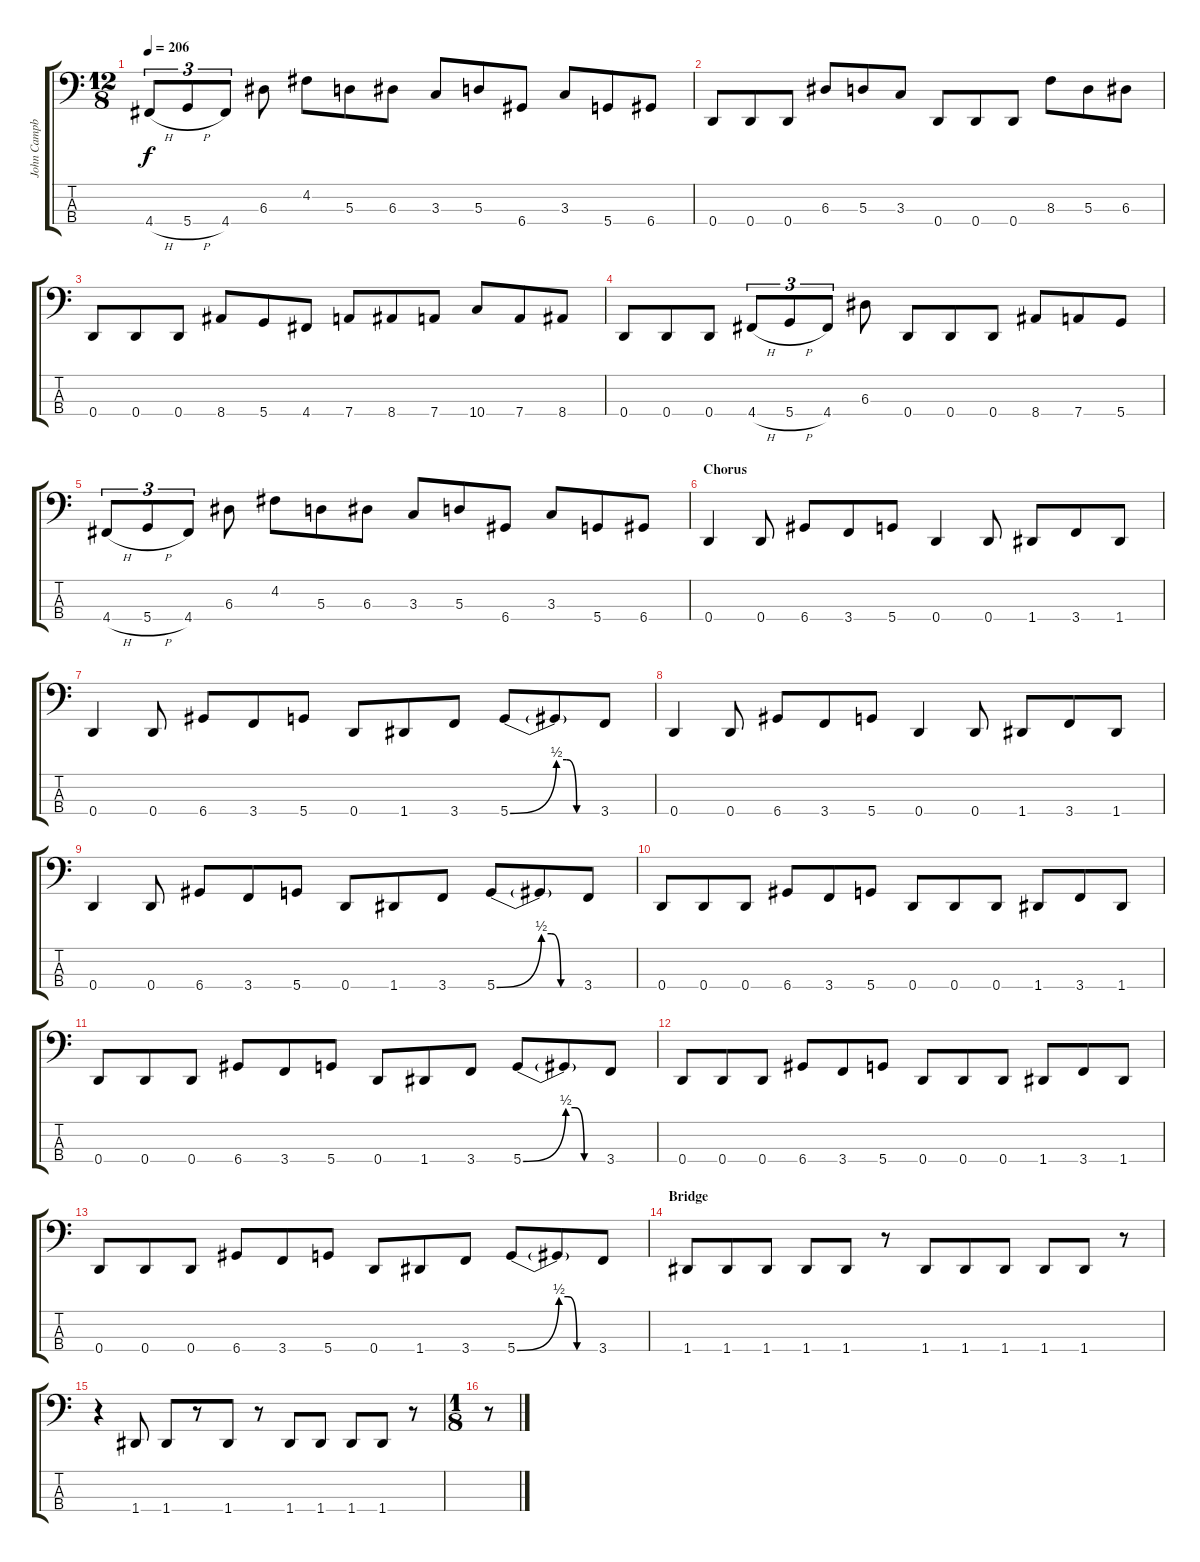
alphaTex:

\track ("John Campbell" "John Campb") {instrument electricbasspick}
\staff {score tabs}
\tuning (G2 D2 A1 D1) {hide}
\ts (12 8)
\tempo 206
\clef f4
\ks c
4.4{h}.8{tu (3 2) dy f} 5.4{h}.8{tu (3 2)} 4.4.8{tu (3 2)} 6.3.8 4.2.8 5.3.8 6.3.8 3.3.8 5.3.8 6.4.8 3.3.8 5.4.8 6.4.8 |
0.4.8 0.4.8 0.4.8 6.3.8 5.3.8 3.3.8 0.4.8 0.4.8 0.4.8 8.3.8 5.3.8 6.3.8 |
0.4.8 0.4.8 0.4.8 8.4.8 5.4.8 4.4.8 7.4.8 8.4.8 7.4.8 10.4.8 7.4.8 8.4.8 |
0.4.8 0.4.8 0.4.8 4.4{h}.8{tu (3 2)} 5.4{h}.8{tu (3 2)} 4.4.8{tu (3 2)} 6.3.8 0.4.8 0.4.8 0.4.8 8.4.8 7.4.8 5.4.8 |
4.4{h}.8{tu (3 2)} 5.4{h}.8{tu (3 2)} 4.4.8{tu (3 2)} 6.3.8 4.2.8 5.3.8 6.3.8 3.3.8 5.3.8 6.4.8 3.3.8 5.4.8 6.4.8 |
\section ("" "Chorus")
0.4.4 0.4.8 6.4.8 3.4.8 5.4.8 0.4.4 0.4.8 1.4.8 3.4.8 1.4.8 |
0.4.4 0.4.8 6.4.8 3.4.8 5.4.8 0.4.8 1.4.8 3.4.8 5.4{be (bend 0 0 60 2)}.8 5.4{be (custom 0 2 15 2 30 0 60 0) t}.8 3.4.8 |
0.4.4 0.4.8 6.4.8 3.4.8 5.4.8 0.4.4 0.4.8 1.4.8 3.4.8 1.4.8 |
0.4.4 0.4.8 6.4.8 3.4.8 5.4.8 0.4.8 1.4.8 3.4.8 5.4{be (bend 0 0 60 2)}.8 5.4{be (custom 0 2 15 2 30 0 60 0) t}.8 3.4.8 |
0.4.8 0.4.8 0.4.8 6.4.8 3.4.8 5.4.8 0.4.8 0.4.8 0.4.8 1.4.8 3.4.8 1.4.8 |
0.4.8 0.4.8 0.4.8 6.4.8 3.4.8 5.4.8 0.4.8 1.4.8 3.4.8 5.4{be (bend 0 0 60 2)}.8 5.4{be (custom 0 2 15 2 30 0 60 0) t}.8 3.4.8 |
0.4.8 0.4.8 0.4.8 6.4.8 3.4.8 5.4.8 0.4.8 0.4.8 0.4.8 1.4.8 3.4.8 1.4.8 |
0.4.8 0.4.8 0.4.8 6.4.8 3.4.8 5.4.8 0.4.8 1.4.8 3.4.8 5.4{be (bend 0 0 60 2)}.8 5.4{be (custom 0 2 15 2 30 0 60 0) t}.8 3.4.8 |
\section ("" "Bridge")
1.4.8 1.4.8 1.4.8 1.4.8 1.4.8 r.8 1.4.8 1.4.8 1.4.8 1.4.8 1.4.8 r.8 |
r.4 1.4.8 1.4.8 r.8 1.4.8 r.8 1.4.8 1.4.8 1.4.8 1.4.8 r.8 |
\ts (1 8)
r.8
